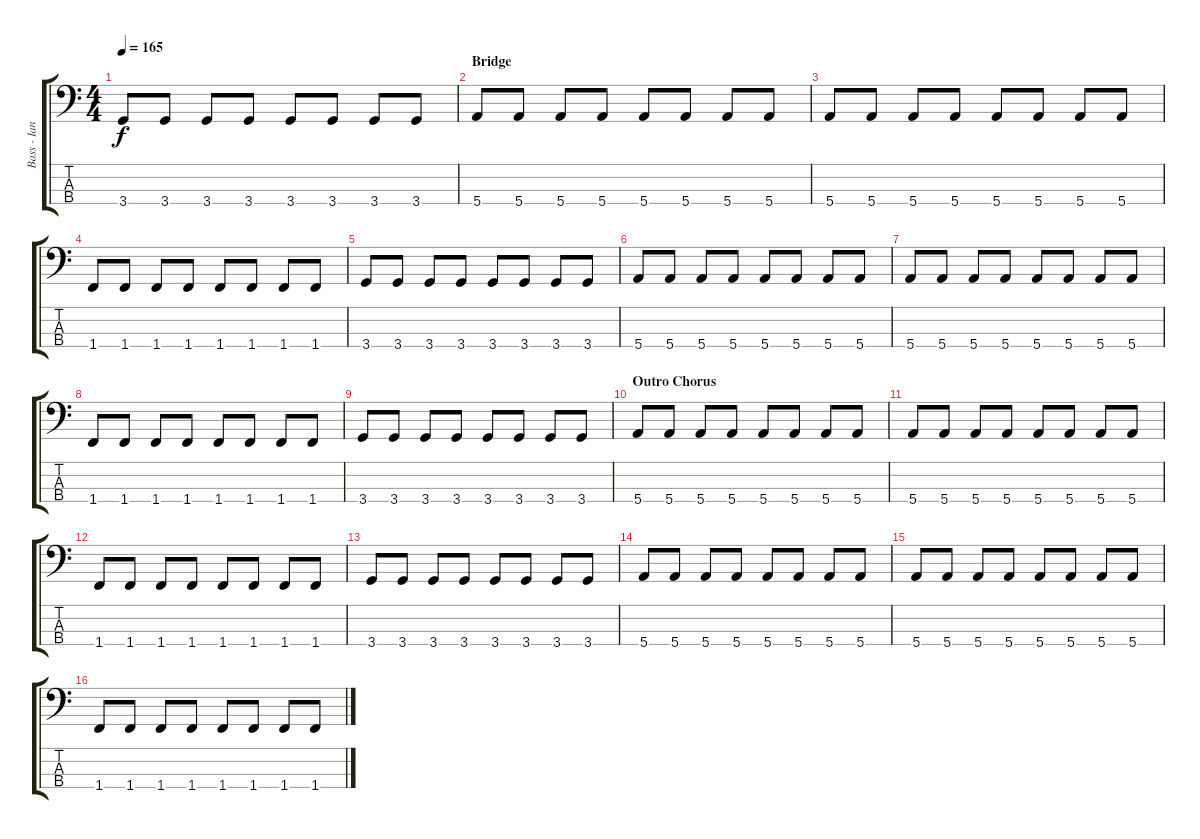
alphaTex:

\track ("Bass - Ian Hill" "Bass - Ian") {instrument electricbasspick}
\staff {score tabs}
\tuning (G2 D2 A1 E1) {hide}
\ts (4 4)
\tempo 165
\clef f4
\ks c
3.4.8{dy f} 3.4.8 3.4.8 3.4.8 3.4.8 3.4.8 3.4.8 3.4.8 |
\section ("" "Bridge")
5.4.8 5.4.8 5.4.8 5.4.8 5.4.8 5.4.8 5.4.8 5.4.8 |
5.4.8 5.4.8 5.4.8 5.4.8 5.4.8 5.4.8 5.4.8 5.4.8 |
1.4.8 1.4.8 1.4.8 1.4.8 1.4.8 1.4.8 1.4.8 1.4.8 |
3.4.8 3.4.8 3.4.8 3.4.8 3.4.8 3.4.8 3.4.8 3.4.8 |
5.4.8 5.4.8 5.4.8 5.4.8 5.4.8 5.4.8 5.4.8 5.4.8 |
5.4.8 5.4.8 5.4.8 5.4.8 5.4.8 5.4.8 5.4.8 5.4.8 |
1.4.8 1.4.8 1.4.8 1.4.8 1.4.8 1.4.8 1.4.8 1.4.8 |
3.4.8 3.4.8 3.4.8 3.4.8 3.4.8 3.4.8 3.4.8 3.4.8 |
\section ("" "Outro Chorus")
5.4.8 5.4.8 5.4.8 5.4.8 5.4.8 5.4.8 5.4.8 5.4.8 |
5.4.8 5.4.8 5.4.8 5.4.8 5.4.8 5.4.8 5.4.8 5.4.8 |
1.4.8 1.4.8 1.4.8 1.4.8 1.4.8 1.4.8 1.4.8 1.4.8 |
3.4.8 3.4.8 3.4.8 3.4.8 3.4.8 3.4.8 3.4.8 3.4.8 |
5.4.8 5.4.8 5.4.8 5.4.8 5.4.8 5.4.8 5.4.8 5.4.8 |
5.4.8 5.4.8 5.4.8 5.4.8 5.4.8 5.4.8 5.4.8 5.4.8 |
1.4.8 1.4.8 1.4.8 1.4.8 1.4.8 1.4.8 1.4.8 1.4.8
